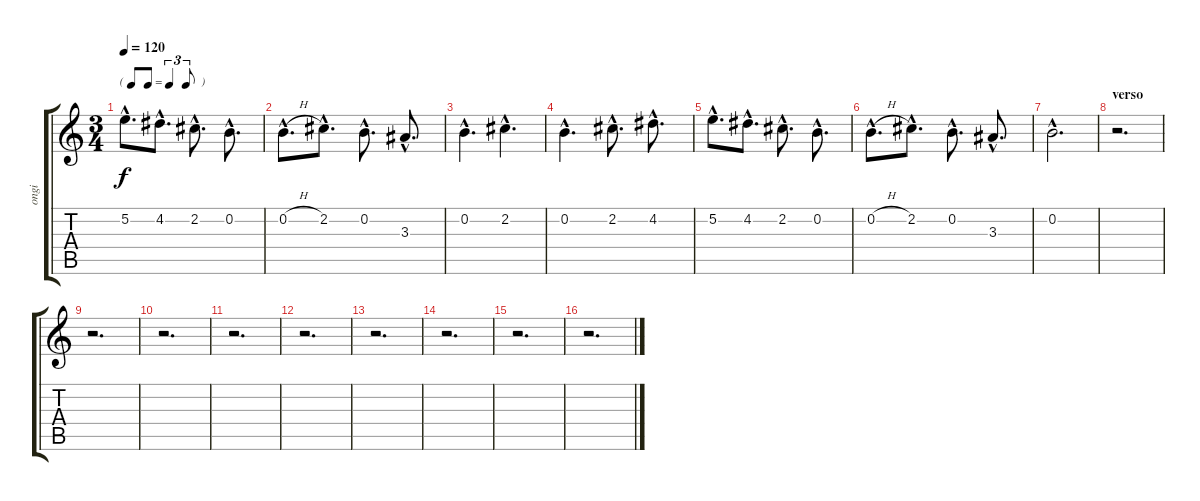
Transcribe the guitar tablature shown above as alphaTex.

\track ("ongi" "ongi") {instrument acousticguitarsteel}
\staff {score tabs}
\tuning (E4 B3 G3 D3 A2 E2) {hide}
\ts (3 4)
\tf triplet8th
\tempo 120
\clef g2
\ks c
5.2{hac}.8{d dy f} 4.2{hac}.8{d} 2.2{hac}.8{d} 0.2{hac}.8{d} |
0.2{h hac}.8{d} 2.2{hac}.8{d} 0.2{hac}.8{d} 3.3{hac}.8{d} |
0.2{hac}.4{d} 2.2{hac}.4{d} |
0.2{hac}.4{d} 2.2{hac}.8{d} 4.2{hac}.8{d} |
5.2{hac}.8{d} 4.2{hac}.8{d} 2.2{hac}.8{d} 0.2{hac}.8{d} |
0.2{h hac}.8{d} 2.2{hac}.8{d} 0.2{hac}.8{d} 3.3{hac}.8{d} |
0.2{hac}.2{d} |
\section ("" "verso")
r.2{d} |
r.2{d} |
r.2{d} |
r.2{d} |
r.2{d} |
r.2{d} |
r.2{d} |
r.2{d} |
r.2{d}
